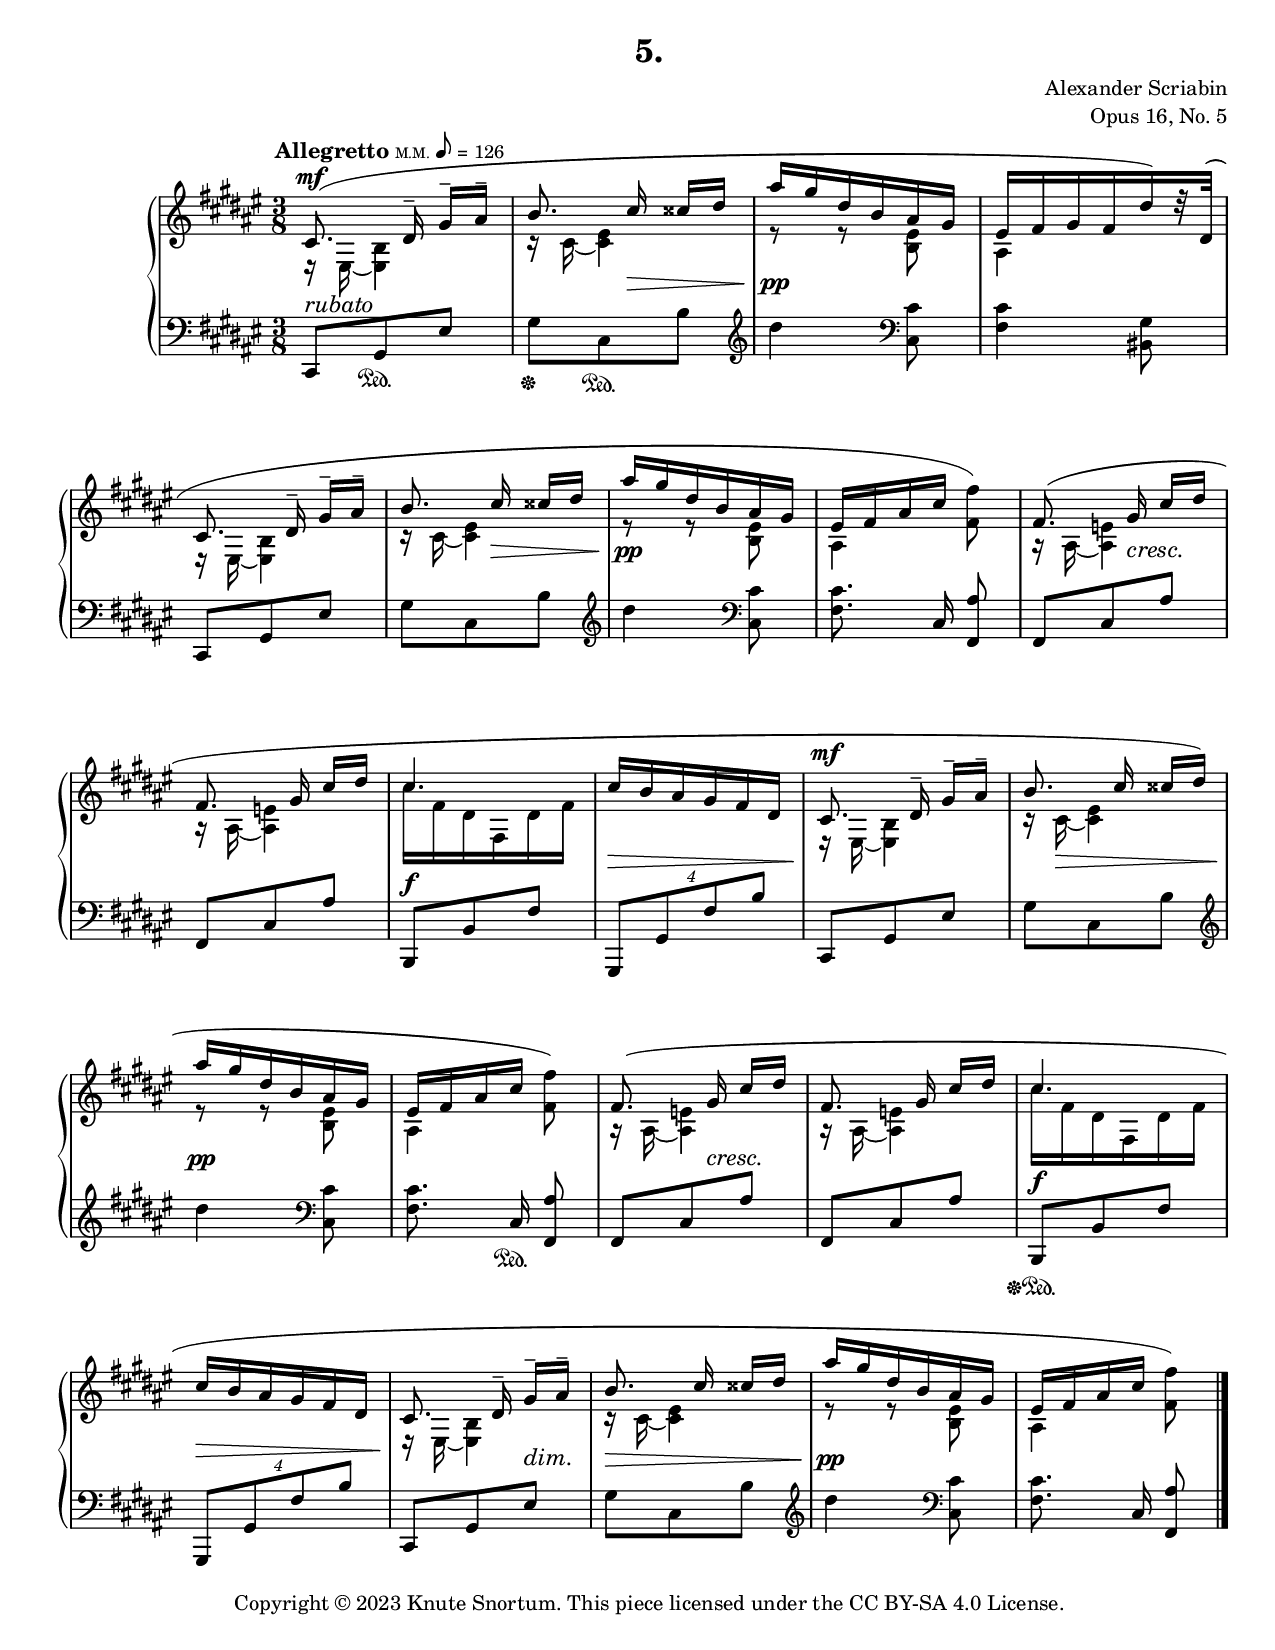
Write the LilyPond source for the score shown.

\version "2.24.0"

\include "includes/header-paper.ily"
%...+....1....+....2....+....3....+....4....+....5....+....6....+....7....+....

\version "2.24.0"
\language "english"

\include "global-variables.ily"

%%% Posistions and shapes %%%

slurShapeA = \shape #'((0 . -2) (0 . 0) (0 . 0) (0 . 0)) \etc
slurShapeB = \shape #'(
                        ((0 . 7) (0 . 7) (0 . 7) (0 . 7))
                        ((0.5 . 0) (0 . 0) (0 . 0) (0 . 0))
                        ) \etc

moveDynamicA = \tweak extra-offset #'(0 . -4) \etc

%%% Music %%%

global = {
  \time 3/8
  \key fs \major
  \accidentalStyle piano
}

rightHandUpper = \relative {
  \set Score.tempoHideNote = ##t
  \textMark \markup \tempo-markup Allegretto #3 #0 126
  \tempo 8 = 126
  \voiceOne 
  cs'8.-\slurShapeA (^\mf\noBeam ds16-- gs--[ as--] |
  b8.\noBeam cs16 css[ ds] |
  as'16 gs ds b as gs |
  es16[ fs gs fs ds') r32 ds,]-\slurShapeB ( |
  cs8.\noBeam ds16-- gs--[ as--] |
  b8.\noBeam cs16 css[ ds] |
  as'16 gs ds b as gs |
  es16 fs as cs \oneVoice <fs, fs'>8)\noBeam |
  
  \barNumberCheck 9
  \voiceOne fs8.(\noBeam gs16 cs[ ds] |
  fs,8.\noBeam gs16 cs[ ds] |
  cs4. |
  cs16 b as gs fs ds |
  cs8.-\moveDynamicA ^\mf \noBeam ds16-- gs--[ as--] |
  b8.\noBeam cs16 css[ ds] |
  as'16 gs ds b as gs |
  es16 fs as cs \oneVoice <fs, fs'>8)\noBeam |
  
  \barNumberCheck 17
  \voiceOne fs8.(\noBeam gs16 cs[ ds] |
  fs,8.\noBeam gs16 cs[ ds] |
  cs4. |
  cs16 b as gs fs ds |
  cs8.\noBeam ds16-- gs--[ as--] |
  b8.\noBeam cs16 css[ ds] |
  as'16 gs ds b as gs |
  es16 fs as cs \oneVoice <fs, fs'>8)\noBeam |
  \bar "|."
}

rightHandLower = \relative {
  \voiceTwo 
  r16 es~ <es b'>4 |
  r16 cs'~ <cs es>4 |
  r8 r <b es> |
  as4 s8 |
  r16 es~ <es b'>4 |
  r16 cs'~ <cs es>4 |
  r8 r <b es> |
  as4 s8 |
  
  \barNumberCheck 9
  r16 as~ <as e'>4 |
  r16 as~ <as e'>4 |
  cs'16 fs, ds fs, ds' fs |
  s4. |
  r16 es,~ <es b'>4 |
  r16 cs'~ <cs es>4 |
  r8 r <b es> |
  as4 s8 |
  
  \barNumberCheck 17
  r16 as~ <as e'>4 |
  r16 as~ <as e'>4 |
  cs'16 fs, ds fs, ds' fs |
  s4. |
  r16 es,~ <es b'>4 |
  r16 cs'~ <cs es>4 |
  r8 r <b es> |
  as4 s8 |
}

rightHand = {
  \global
  \mergeDifferentlyDottedOn
  <<
    \new Voice \rightHandUpper
    \new Voice \rightHandLower
  >>
}

leftHand = \relative {
  \global
  \clef bass
  cs,8 gs'\sd es' |
  gs8\su cs,\sd b' |
  \clef treble ds'4 \clef bass <cs,, cs'>8 |
  <fs cs'>4 <bs, gs'>8 |
  cs,8 gs' es' |
  gs8 cs, b' |
  \clef treble ds'4 \clef bass <cs,, cs'>8 |
  <fs cs'>8.\noBeam cs16\noBeam <fs, as'>8 |
  
  \barNumberCheck 9
  fs8 cs' as' |
  fs,8 cs' as' |
  b,,8 b' fs' |
  \tuplet 4/3 { gs,,8 gs' fs' b } |
  cs,,8 gs' es' |
  gs8 cs, b' |
  \clef treble ds'4 \clef bass <cs,, cs'>8 |
  \after 8. \sd <fs cs'>8.\noBeam cs16\noBeam <fs, as'>8 |
  
  \barNumberCheck 17
  fs8 cs' as' |
  fs,8 cs' as' |
  b,,8\su\sd b' fs' |
  \tuplet 4/3 { gs,,8 gs' fs' b } |
  cs,,8 gs' es' |
  gs8 cs, b' |
  \clef treble ds'4 \clef bass <cs,, cs'>8 |
  <fs cs'>8.\noBeam cs16\noBeam <fs, as'>8 |
}

dynamics = {
  \override DynamicTextSpanner.style = #'none
  \override TextScript.Y-offset = -0.5
  s4.-\tweak Y-offset -3 ^\rubato |
  s8. s\> |
  s4.\pp |
  s4. * 2 |
  s8. s\> |
  s4.\pp |
  s4. |
  
  \barNumberCheck 9
  s8. s\cresc |
  s4. |
  s4.-\tweak Y-offset -3 \f |
  s4.\> <>\! |
  s4. |
  s16 s\> s4 <>\! |
  s4.\pp |
  s4. |
  
  \barNumberCheck 17
  s8. s\cresc |
  s4. |
  s4.-\tweak Y-offset -3 \f |
  s4.-\tweak Y-offset 1 \> <>\! |
  s4 s8\dim |
  s4.\> <>\! |
  s4.\pp |
  s4. |
}

% MIDI only
% The few pedal marks that are Scriabin's are in the leftHand music part.
% The pedaling below tries to match Scriabin's suggestions.
pedal = {
  s8 s4\sd |
  s8\su s4\sd |
  s4.\su |
  s4. |
  s8 s4\sd |
  s8\su s4\sd |
  s4.\su |
  s4. |
  
  \barNumberCheck 9
  s8 s4\sd |
  s8\su s4\sd |
  s4.\su\sd |
  s4.\su\sd
  s8\su s4\sd |
  s8\su s4\sd |
  s4.\su |
  s8. s8.\sd |
  
  \barNumberCheck 17
  s8\su s4\sd |
  s8\su s4\sd |
  s4.\su\sd |
  s4.\su\sd
  s8\su s4\sd |
  s8\su s4\sd |
  s4.\su |
  s4. |
}

% Not used
forceBreaks = {
  s4. * 3 s4. \break
  s4. * 4 s4. \break
  s4. * 4 s4. \break
  s4. * 4 s4. \break
}

preludeFiveNotes =
\score {
  \header {
    title = "5."
    composer = "Alexander Scriabin"
    opus = "Opus 16, No. 5"
  }
  \keepWithTag layout  
  \new PianoStaff <<
    \new Staff = "upper" \rightHand
    \new Dynamics \dynamics
    \new Staff = "lower" \leftHand
    % \new Devnull \forceBreaks
  >>
  \layout {}
}

\include "articulate.ly"

preludeFiveMidi =
\book {
  \bookOutputName "prelude-op16-no05"
  \score {
    \keepWithTag midi
    \articulate <<
      \new Staff = "upper" << \rightHand \dynamics \pedal >>
      \new Staff = "lower" << \leftHand \dynamics \pedal >>
    >>
    \midi{}
  }
}


\preludeFiveNotes
\preludeFiveMidi